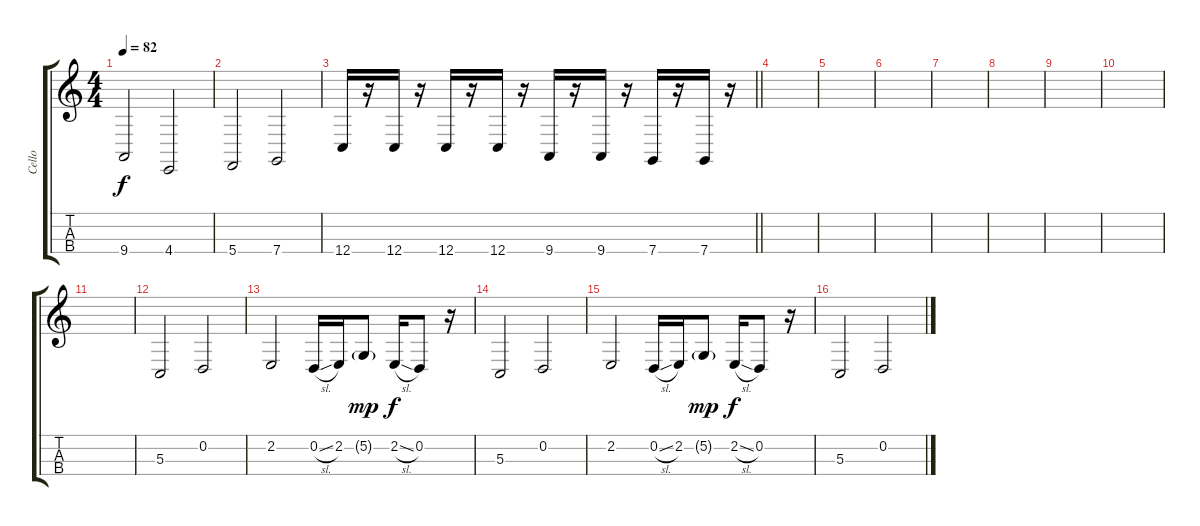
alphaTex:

\track ("Cello" "Cello") {instrument cello}
\staff {score tabs}
\tuning (A3 D3 G2 C2) {hide}
\ts (4 4)
\tempo 82
\clef g2
\ks c
9.4.2{dy f} 4.4.2 |
5.4.2 7.4.2 |
\barLineRight lightlight
12.4.16 r.16 12.4.16 r.16 12.4.16 r.16 12.4.16 r.16 9.4.16 r.16 9.4.16 r.16 7.4.16 r.16 7.4.16 r.16 |
|
|
|
|
|
|
|
|
5.3.2 0.2.2 |
2.2.2 0.2{sl}.16 2.2.16 5.2{g}.8{dy mp} 2.2{sl}.16{dy f} 0.2.8 r.16 |
5.3.2 0.2.2 |
2.2.2 0.2{sl}.16 2.2.16 5.2{g}.8{dy mp} 2.2{sl}.16{dy f} 0.2.8 r.16 |
5.3.2 0.2.2
